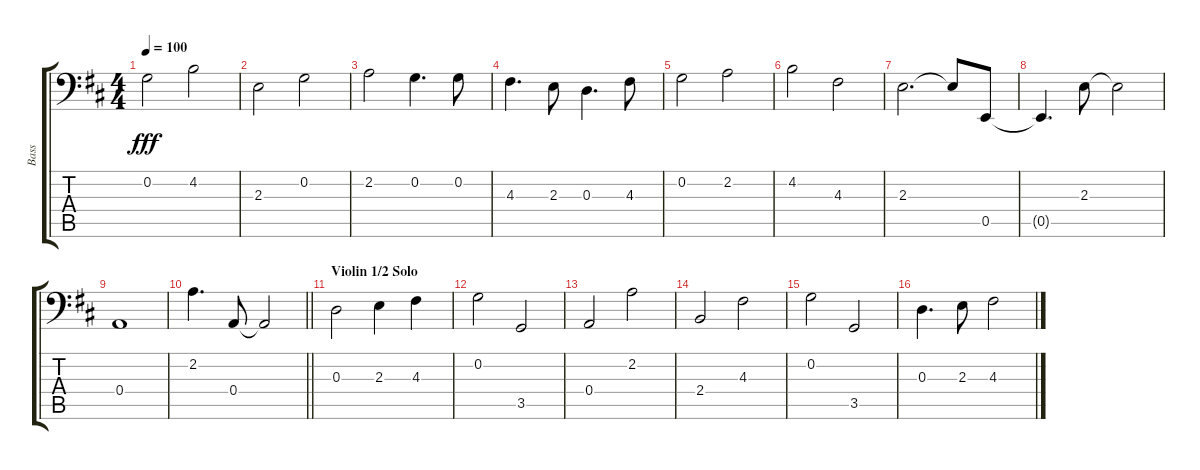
\track ("Bass" "Bass") {instrument electricbassfinger}
\staff {score tabs}
\tuning (C3 G2 D2 A1 E1 B0) {hide}
\ts (4 4)
\tempo 100
\clef f4
\ks d
0.2.2{dy fff} 4.2.2 |
2.3.2 0.2.2 |
2.2.2 0.2.4{d} 0.2.8 |
4.3.4{d} 2.3.8 0.3.4{d} 4.3.8 |
0.2.2 2.2.2 |
4.2.2 4.3.2 |
2.3.2{d} 2.3{t}.8 0.5.8 |
0.5{t}.4{d} 2.3.8 2.3{t}.2 |
0.4.1 |
\barLineRight lightlight
2.2.4{d} 0.4.8 0.4{t}.2 |
\section ("" "Violin 1/2 Solo")
0.3.2 2.3.4 4.3.4 |
0.2.2 3.5.2 |
0.4.2 2.2.2 |
2.4.2 4.3.2 |
0.2.2 3.5.2 |
0.3.4{d} 2.3.8 4.3.2
